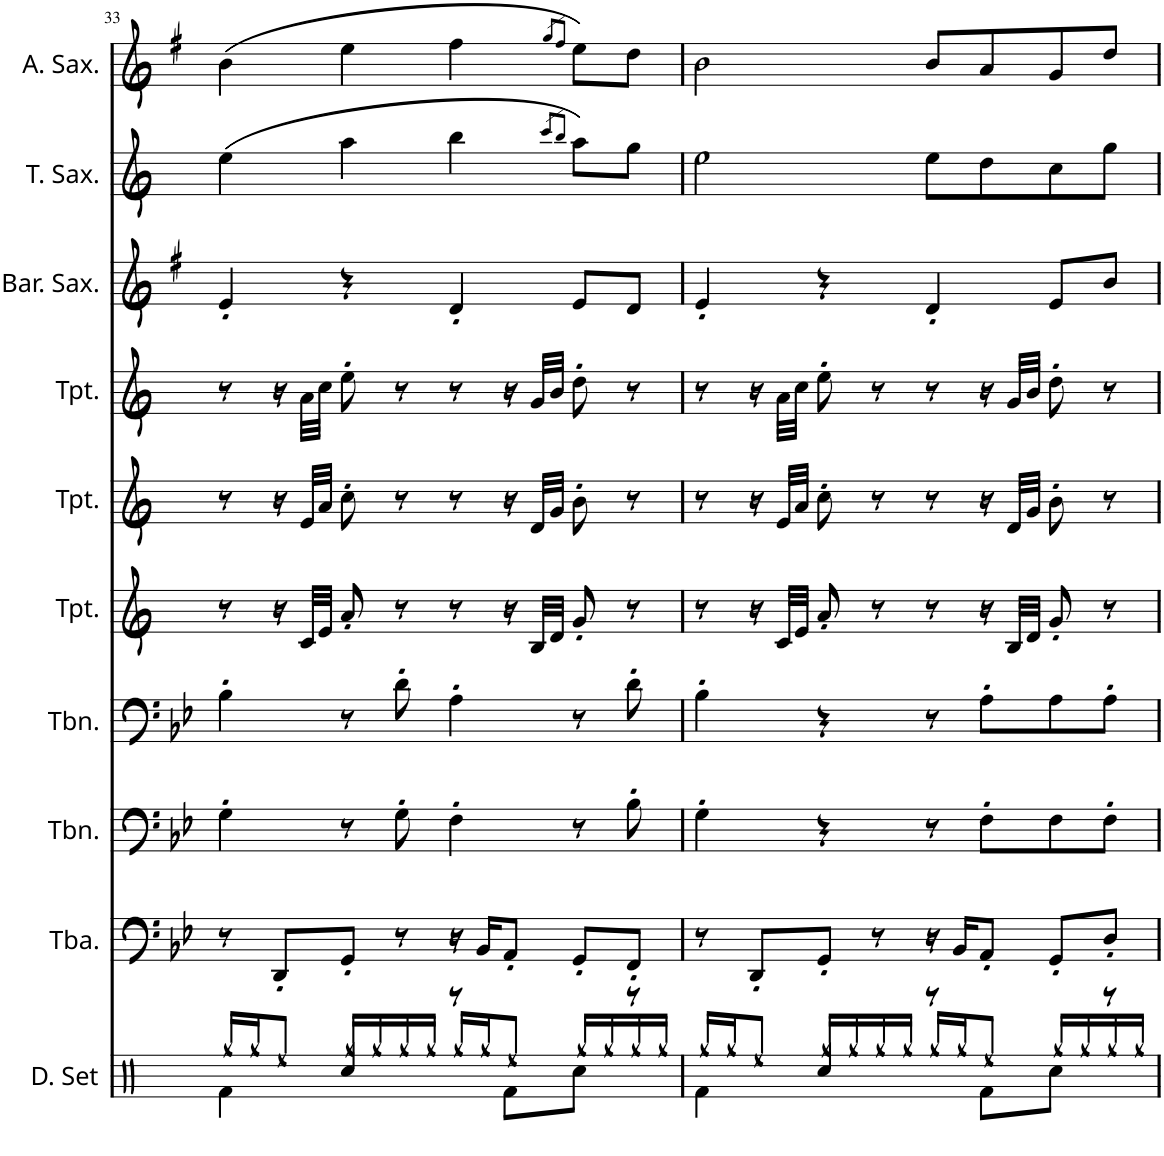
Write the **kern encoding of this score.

**kern	**kern	**kern	**kern	**kern	**kern	**kern	**kern	**kern	**kern
*part10	*part9	*part8	*part7	*part6	*part5	*part4	*part3	*part2	*part1
*staff10	*staff9	*staff8	*staff7	*staff6	*staff5	*staff4	*staff3	*staff2	*staff1
*I"Drumset	*I"Tuba	*I"Trombone	*I"Trombone	*I"Trumpet	*I"Trumpet	*I"Trumpet	*I"Baritone Saxophone	*I"Tenor Saxophone	*I"Alto Saxophone
*I'D. Set	*I'Tba.	*I'Tbn.	*I'Tbn.	*I'Tpt.	*I'Tpt.	*I'Tpt.	*I'Bar. Sax.	*I'T. Sax.	*I'A. Sax.
!!LO:PB:g=z
*clefX	*clefF4	*clefF4	*clefF4	*clefG2	*clefG2	*clefG2	*clefG2	*clefG2	*clefG2
*	*	*	*	*Trd1c2	*Trd1c2	*Trd1c2	*Trd12c21	*Trd8c14	*Trd5c9
*k[]	*k[b-e-]	*k[b-e-]	*k[b-e-]	*k[]	*k[]	*k[]	*k[f#]	*k[]	*k[f#]
*M4/4	*M4/4	*M4/4	*M4/4	*M4/4	*M4/4	*M4/4	*M4/4	*M4/4	*M4/4
=33	=33	=33	=33	=33	=33	=33	=33	=33	=33
*^	*	*	*	*	*	*	*	*	*
4Rf\	16Rgg/LL	8r	4G'\	4B-'\	8r	8r	8r	4e'/	(4ee\	(4b\
.	16Rgg/J	.	.	.	.	.	.	.	.	.
.	8Ree/J	8DD'/L	.	.	16r	16r	16r	.	.	.
.	.	.	.	.	32c/LLL	32e/LLL	32a\LLL	.	.	.
.	.	.	.	.	32e/JJJ	32a/JJJ	32cc\JJJ	.	.	.
4Rcc/	16Rgg/LL	8GG'/J	8r	8r	8a'/	8cc'\	8ee'\	4r	4aa\	4ee\
.	16Rgg/	.	.	.	.	.	.	.	.	.
.	16Rgg/	8r	8G'\	8d'\	8r	8r	8r	.	.	.
.	16Rgg/JJ	.	.	.	.	.	.	.	.	.
8r	16Rgg/LL	16r	4F'\	4A'\	8r	8r	8r	4d'/	4bb\	4ff#\
.	16Rgg/J	16BB-/KL	.	.	.	.	.	.	.	.
8Rf\L	8Ree/J	8AA'/J	.	.	16r	16r	16r	.	.	.
.	.	.	.	.	32B/LLL	32d/LLL	32g/LLL	.	.	.
.	.	.	.	.	32d/JJJ	32g/JJJ	32b/JJJ	.	.	.
.	.	.	.	.	.	.	.	.	8qccc/L	8qgg/L
.	.	.	.	.	.	.	.	.	8qbb/J	8qff#/J
8Rcc\J	16Rgg/LL	8GG'/L	8r	8r	8g'/	8b'\	8dd'\	8e/L	8aa\L)	8ee\L)
.	16Rgg/	.	.	.	.	.	.	.	.	.
8r	16Rgg/	8FF'/J	8B-'\	8d'\	8r	8r	8r	8d/J	8gg\J	8dd\J
.	16Rgg/JJ	.	.	.	.	.	.	.	.	.
=34	=34	=34	=34	=34	=34	=34	=34	=34	=34	=34
4Rf\	16Rgg/LL	8r	4G'\	4B-'\	8r	8r	8r	4e'/	2ee\	2b\
.	16Rgg/J	.	.	.	.	.	.	.	.	.
.	8Ree/J	8DD'/L	.	.	16r	16r	16r	.	.	.
.	.	.	.	.	32c/LLL	32e/LLL	32a\LLL	.	.	.
.	.	.	.	.	32e/JJJ	32a/JJJ	32cc\JJJ	.	.	.
4Rcc/	16Rgg/LL	8GG'/J	4r	4r	8a'/	8cc'\	8ee'\	4r	.	.
.	16Rgg/	.	.	.	.	.	.	.	.	.
.	16Rgg/	8r	.	.	8r	8r	8r	.	.	.
.	16Rgg/JJ	.	.	.	.	.	.	.	.	.
8r	16Rgg/LL	16r	8r	8r	8r	8r	8r	4d'/	8ee\L	8b/L
.	16Rgg/J	16BB-/KL	.	.	.	.	.	.	.	.
8Rf\L	8Ree/J	8AA'/J	8F'\L	8A'\L	16r	16r	16r	.	8dd\	8a/
.	.	.	.	.	32B/LLL	32d/LLL	32g/LLL	.	.	.
.	.	.	.	.	32d/JJJ	32g/JJJ	32b/JJJ	.	.	.
8Rcc\J	16Rgg/LL	8GG'/L	8F\	8A\	8g'/	8b'\	8dd'\	8e/L	8cc\	8g/
.	16Rgg/	.	.	.	.	.	.	.	.	.
8r	16Rgg/	8D'/J	8F'\J	8A'\J	8r	8r	8r	8b/J	8gg\J	8dd/J
.	16Rgg/JJ	.	.	.	.	.	.	.	.	.
*v	*v	*	*	*	*	*	*	*	*	*
=	=	=	=	=	=	=	=	=	=
*-	*-	*-	*-	*-	*-	*-	*-	*-	*-
